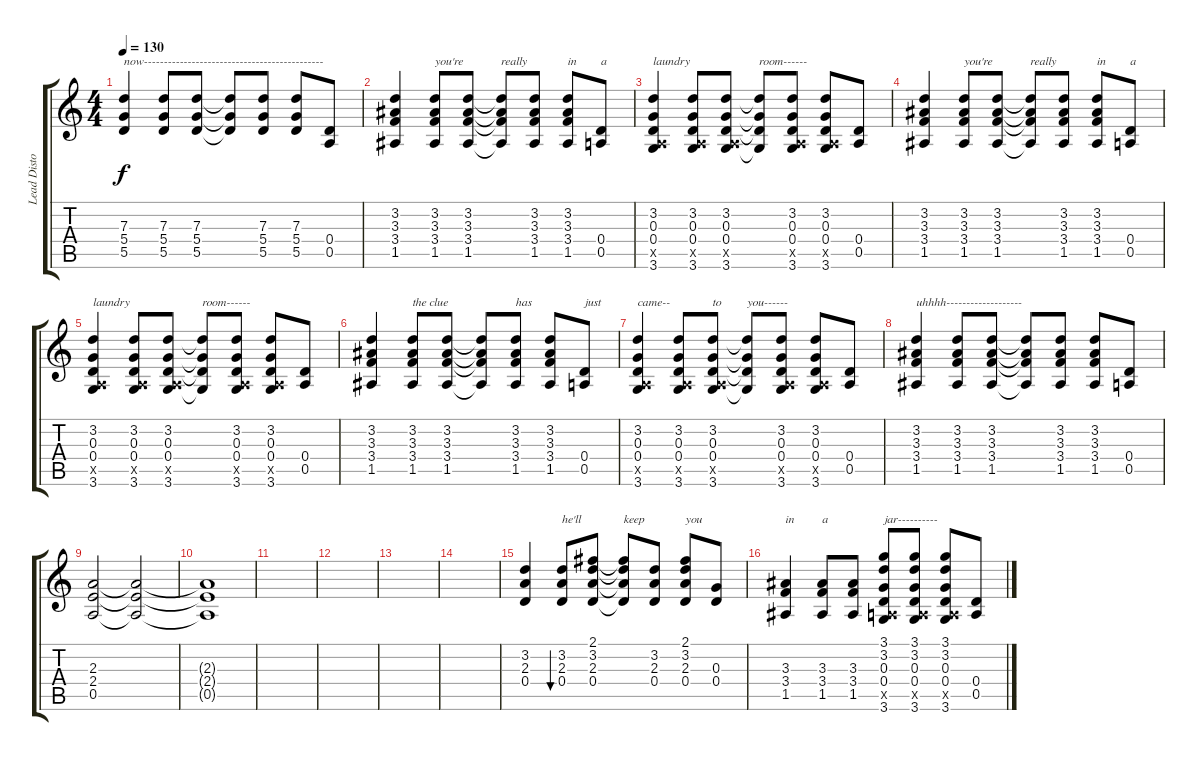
\track ("Lead Distortion + Lyrics" "Lead Disto") {instrument overdrivenguitar}
\staff {score tabs}
\tuning (E4 B3 G3 D3 A2 E2) {hide}
\ts (4 4)
\tempo 130
\clef g2
\ks c
(7.3 5.4 5.5).4{txt "now---------------------------------------------" dy f} (7.3 5.4 5.5).8 (7.3 5.4 5.5).8 (7.3{t} 5.4{t} 5.5{t}).8 (7.3 5.4 5.5).8 (7.3 5.4 5.5).8 (0.4 0.5).8 |
(3.2 3.3 3.4 1.5).4 (3.2 3.3 3.4 1.5).8{txt "you're "} (3.2 3.3 3.4 1.5).8 (3.2{t} 3.3{t} 3.4{t} 1.5{t}).8{txt "really"} (3.2 3.3 3.4 1.5).8 (3.2 3.3 3.4 1.5).8{txt "in"} (0.4 0.5).8{txt "a"} |
(3.2 0.3 0.4 0.5{x} 3.6).4{txt "laundry"} (3.2 0.3 0.4 0.5{x} 3.6).8 (3.2 0.3 0.4 0.5{x} 3.6).8 (3.2{t} 0.3{t} 0.4{t} 3.6{t}).8{txt "room------"} (3.2 0.3 0.4 0.5{x} 3.6).8 (3.2 0.3 0.4 0.5{x} 3.6).8 (0.4 0.5).8 |
(3.2 3.3 3.4 1.5).4 (3.2 3.3 3.4 1.5).8{txt "you're "} (3.2 3.3 3.4 1.5).8 (3.2{t} 3.3{t} 3.4{t} 1.5{t}).8{txt "really"} (3.2 3.3 3.4 1.5).8 (3.2 3.3 3.4 1.5).8{txt "in"} (0.4 0.5).8{txt "a"} |
(3.2 0.3 0.4 0.5{x} 3.6).4{txt "laundry"} (3.2 0.3 0.4 0.5{x} 3.6).8 (3.2 0.3 0.4 0.5{x} 3.6).8 (3.2{t} 0.3{t} 0.4{t} 3.6{t}).8{txt "room------"} (3.2 0.3 0.4 0.5{x} 3.6).8 (3.2 0.3 0.4 0.5{x} 3.6).8 (0.4 0.5).8 |
(3.2 3.3 3.4 1.5).4 (3.2 3.3 3.4 1.5).8{txt "the clue "} (3.2 3.3 3.4 1.5).8 (3.2{t} 3.3{t} 3.4{t} 1.5{t}).8 (3.2 3.3 3.4 1.5).8{txt "has"} (3.2 3.3 3.4 1.5).8 (0.4 0.5).8{txt "just"} |
(3.2 0.3 0.4 0.5{x} 3.6).4{txt "came--"} (3.2 0.3 0.4 0.5{x} 3.6).8 (3.2 0.3 0.4 0.5{x} 3.6).8{txt "to"} (3.2{t} 0.3{t} 0.4{t} 3.6{t}).8{txt "you------"} (3.2 0.3 0.4 0.5{x} 3.6).8 (3.2 0.3 0.4 0.5{x} 3.6).8 (0.4 0.5).8 |
(3.2 3.3 3.4 1.5).4{txt "uhhhh-------------------"} (3.2 3.3 3.4 1.5).8 (3.2 3.3 3.4 1.5).8 (3.2{t} 3.3{t} 3.4{t} 1.5{t}).8 (3.2 3.3 3.4 1.5).8 (3.2 3.3 3.4 1.5).8 (0.4 0.5).8 |
(2.3 2.4 0.5).2 (2.3{t} 2.4{t} 0.5{t}).2 |
(2.3{t} 2.4{t} 0.5{t}).1 |
|
|
|
|
(3.2 2.3 0.4).4 (3.2 2.3 0.4).8{bu 60 txt "he'll"} (2.1 3.2 2.3 0.4).8 (2.1{t} 3.2{t} 2.3{t} 0.4{t}).8{txt "keep"} (3.2 2.3 0.4).8 (2.1 3.2 2.3 0.4).8{txt "you"} (0.3 0.4).8 |
(3.3 3.4 1.5).4{txt "in "} (3.3 3.4 1.5).8{txt "a"} (3.3 3.4 1.5).8 (3.1 3.2 0.3 0.4 0.5{x} 3.6).8{txt "jar----------"} (3.1 3.2 0.3 0.4 0.5{x} 3.6).8 (3.1 3.2 0.3 0.4 0.5{x} 3.6).8 (0.4 0.5).8
